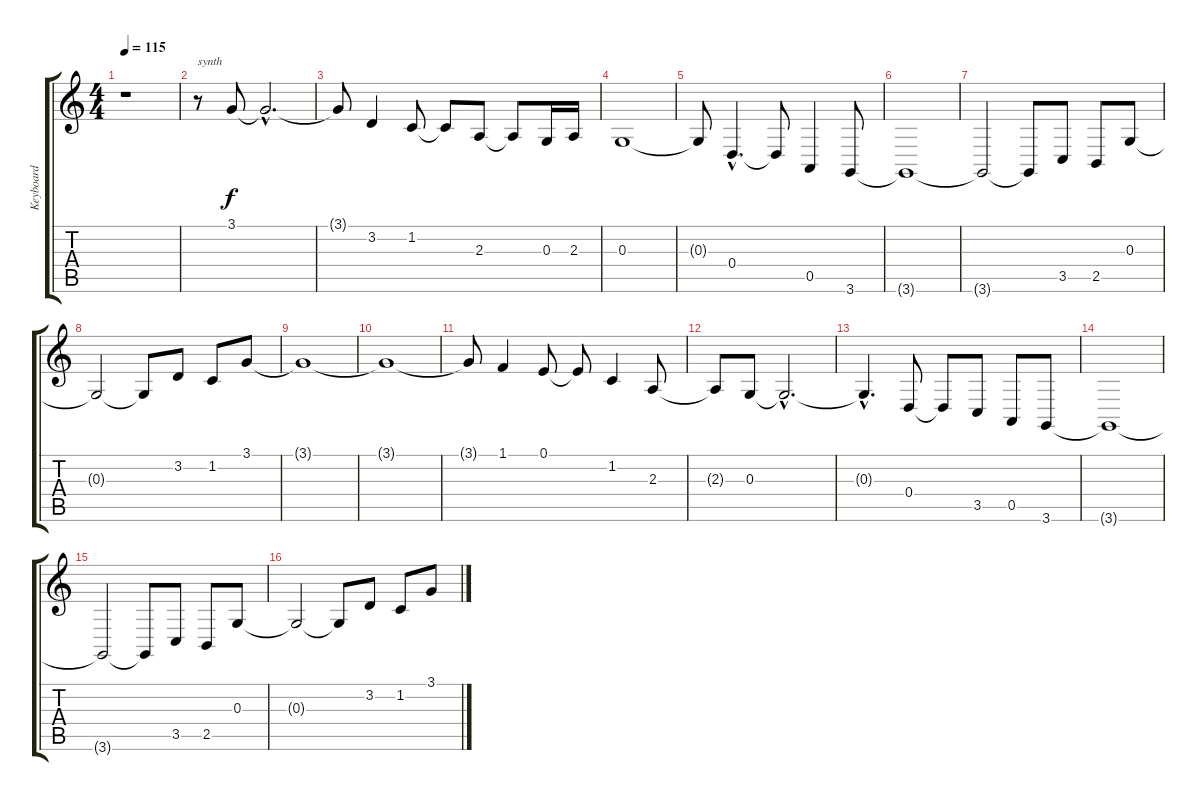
\track ("Keyboard" "Keyboard") {instrument pad3polysynth}
\staff {score tabs}
\tuning (E4 B3 G3 D3 A2 E2) {hide}
\ts (4 4)
\tempo 115
\clef g2
\ks c
r.1{dy f} |
r.8{txt "synth"} 3.1.8 3.1{hac t}.2{d} |
3.1{t}.8 3.2.4 1.2.8 1.2{t}.8 2.3.8 2.3{t}.8 0.3.16 2.3.16 |
0.3.1 |
0.3{t}.8 0.4{hac}.4{d} 0.4{t}.8 0.5.4 3.6.8 |
3.6{t}.1 |
3.6{t}.2 3.6{t}.8 3.5.8 2.5.8 0.3.8 |
0.3{t}.2 0.3{t}.8 3.2.8 1.2.8 3.1.8 |
3.1{t}.1 |
3.1{t}.1 |
3.1{t}.8 1.1.4 0.1.8 0.1{t}.8 1.2.4 2.3.8 |
2.3{t}.8 0.3.8 0.3{hac t}.2{d} |
0.3{hac t}.4{d} 0.4.8 0.4{t}.8 3.5.8 0.5.8 3.6.8 |
3.6{t}.1 |
3.6{t}.2 3.6{t}.8 3.5.8 2.5.8 0.3.8 |
0.3{t}.2 0.3{t}.8 3.2.8 1.2.8 3.1.8
